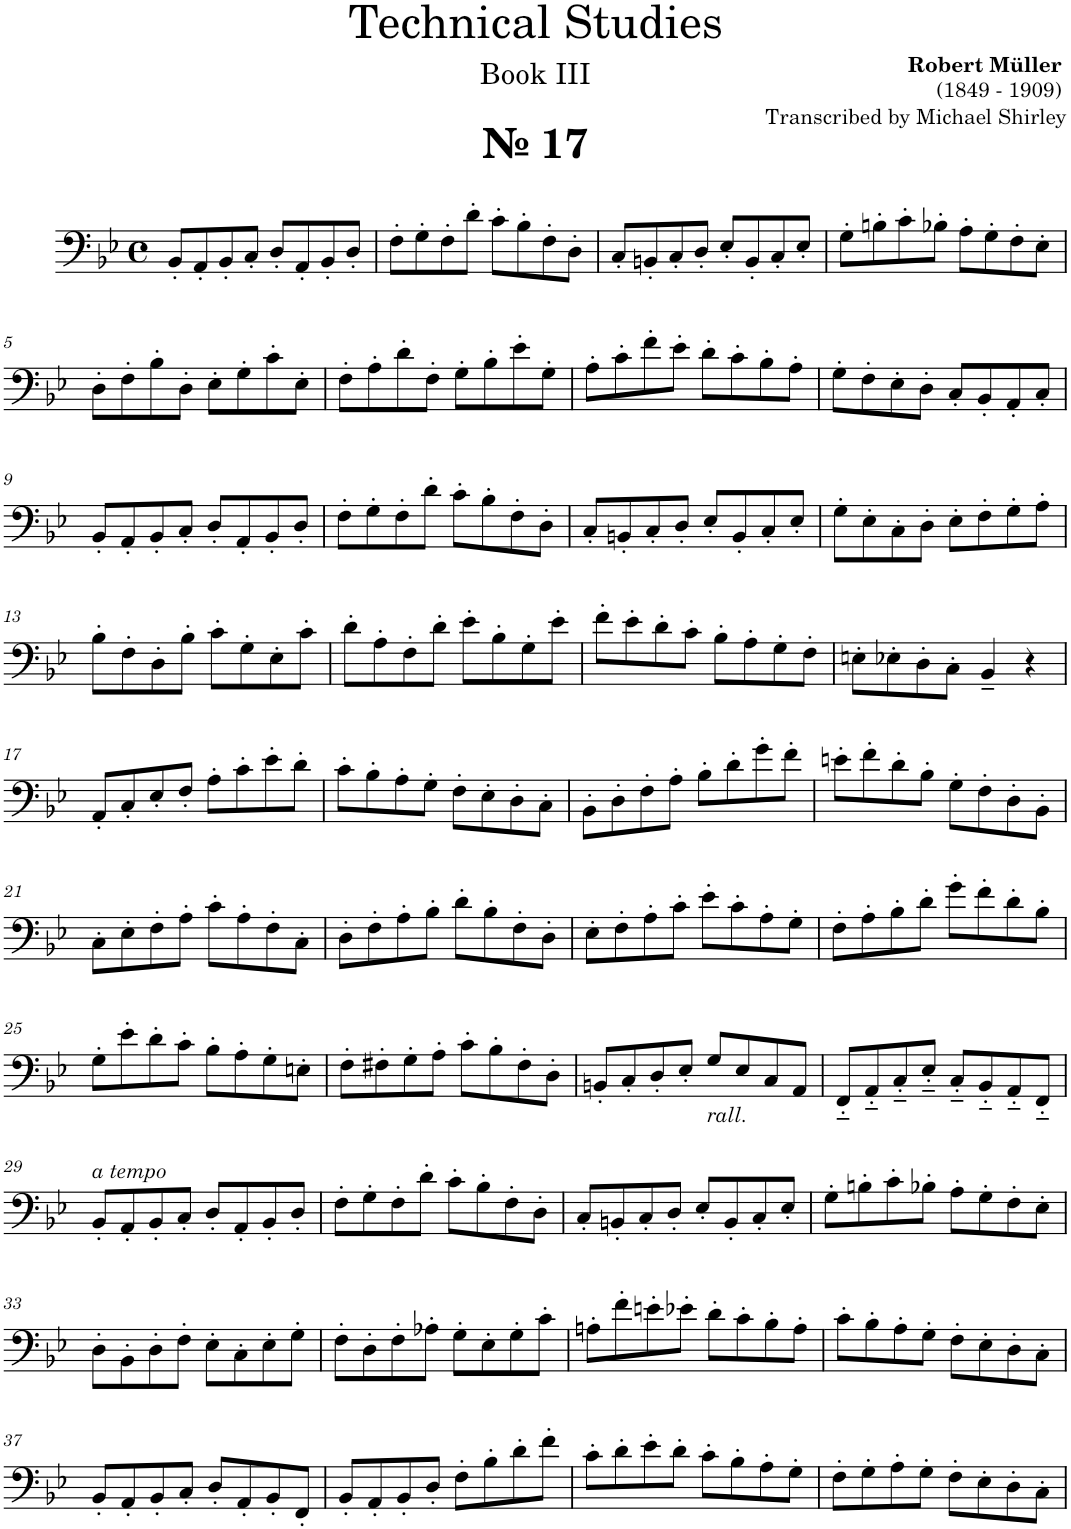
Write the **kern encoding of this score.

**kern
*part1
*staff1
*I"Trombone
*I'Tbn.
*clefF4
*k[b-e-]
*M4/4
*met(c)
=1
!LO:TX:a:B:t=№ 17
8BB-'/L
8AA'/
8BB-'/
8C'/J
8D'/L
8AA'/
8BB-'/
8D'/J
=2
8F'\L
8G'\
8F'\
8d'\J
8c'\L
8B-'\
8F'\
8D'\J
=3
8C'/L
8BBn'/
8C'/
8D'/J
8E-'/L
8BB'/
8C'/
8E-'/J
=4
8G'\L
8Bn'\
8c'\
8B-X'\J
8A'\L
8G'\
8F'\
8E-'\J
!!LO:LB:g=z
=5
8D'\L
8F'\
8B-'\
8D'\J
8E-'\L
8G'\
8c'\
8E-'\J
=6
8F'\L
8A'\
8d'\
8F'\J
8G'\L
8B-'\
8e-'\
8G'\J
=7
8A'\L
8c'\
8f'\
8e-'\J
8d'\L
8c'\
8B-'\
8A'\J
=8
8G'\L
8F'\
8E-'\
8D'\J
8C'/L
8BB-'/
8AA'/
8C'/J
!!LO:LB:g=z
=9
8BB-'/L
8AA'/
8BB-'/
8C'/J
8D'/L
8AA'/
8BB-'/
8D'/J
=10
8F'\L
8G'\
8F'\
8d'\J
8c'\L
8B-'\
8F'\
8D'\J
=11
8C'/L
8BBn'/
8C'/
8D'/J
8E-'/L
8BB'/
8C'/
8E-'/J
=12
8G'\L
8E-'\
8C'\
8D'\J
8E-'\L
8F'\
8G'\
8A'\J
!!LO:LB:g=z
=13
8B-'\L
8F'\
8D'\
8B-'\J
8c'\L
8G'\
8E-'\
8c'\J
=14
8d'\L
8A'\
8F'\
8d'\J
8e-'\L
8B-'\
8G'\
8e-'\J
=15
8f'\L
8e-'\
8d'\
8c'\J
8B-'\L
8A'\
8G'\
8F'\J
=16
8En'\L
8E-X'\
8D'\
8C'\J
4BB-~/
4r
!!LO:LB:g=z
=17
8AA'/L
8C'/
8E-'/
8F'/J
8A'\L
8c'\
8e-'\
8d'\J
=18
8c'\L
8B-'\
8A'\
8G'\J
8F'\L
8E-'\
8D'\
8C'\J
=19
8BB-'\L
8D'\
8F'\
8A'\J
8B-'\L
8d'\
8g'\
8f'\J
=20
8en'\L
8f'\
8d'\
8B-'\J
8G'\L
8F'\
8D'\
8BB-'\J
!!LO:LB:g=z
=21
8C'\L
8E-'\
8F'\
8A'\J
8c'\L
8A'\
8F'\
8C'\J
=22
8D'\L
8F'\
8A'\
8B-'\J
8d'\L
8B-'\
8F'\
8D'\J
=23
8E-'\L
8F'\
8A'\
8c'\J
8e-'\L
8c'\
8A'\
8G'\J
=24
8F'\L
8A'\
8B-'\
8d'\J
8g'\L
8f'\
8d'\
8B-'\J
!!LO:LB:g=z
=25
8G'\L
8e-'\
8d'\
8c'\J
8B-'\L
8A'\
8G'\
8En'\J
=26
8F'\L
8F#X'\
8G'\
8A'\J
8c'\L
8B-'\
8F#'\
8D'\J
=27
8BBn'/L
8C'/
8D'/
8E-'/J
!LO:TX:b:i:t=rall.
8G/L
8E-/
8C/
8AA/J
=28
8FF'~/L
8AA'~/
8C'~/
8E-'~/J
8C'~/L
8BB-'~/
8AA'~/
8FF'~/J
!!LO:LB:g=z
=29
!LO:TX:a:i:t=a tempo
8BB-'/L
8AA'/
8BB-'/
8C'/J
8D'/L
8AA'/
8BB-'/
8D'/J
=30
8F'\L
8G'\
8F'\
8d'\J
8c'\L
8B-'\
8F'\
8D'\J
=31
8C'/L
8BBn'/
8C'/
8D'/J
8E-'/L
8BB'/
8C'/
8E-'/J
=32
8G'\L
8Bn'\
8c'\
8B-X'\J
8A'\L
8G'\
8F'\
8E-'\J
!!LO:LB:g=z
=33
8D'\L
8BB-'\
8D'\
8F'\J
8E-'\L
8C'\
8E-'\
8G'\J
=34
8F'\L
8D'\
8F'\
8A-X'\J
8G'\L
8E-'\
8G'\
8c'\J
=35
8An'\L
8f'\
8en'\
8e-X'\J
8d'\L
8c'\
8B-'\
8A'\J
=36
8c'\L
8B-'\
8A'\
8G'\J
8F'\L
8E-'\
8D'\
8C'\J
!!LO:LB:g=z
=37
8BB-'/L
8AA'/
8BB-'/
8C'/J
8D'/L
8AA'/
8BB-'/
8FF'/J
=38
8BB-'/L
8AA'/
8BB-'/
8D'/J
8F'\L
8B-'\
8d'\
8f'\J
=39
8c'\L
8d'\
8e-'\
8d'\J
8c'\L
8B-'\
8A'\
8G'\J
=40
8F'\L
8G'\
8A'\
8G'\J
8F'\L
8E-'\
8D'\
8C'\J
=
*-
